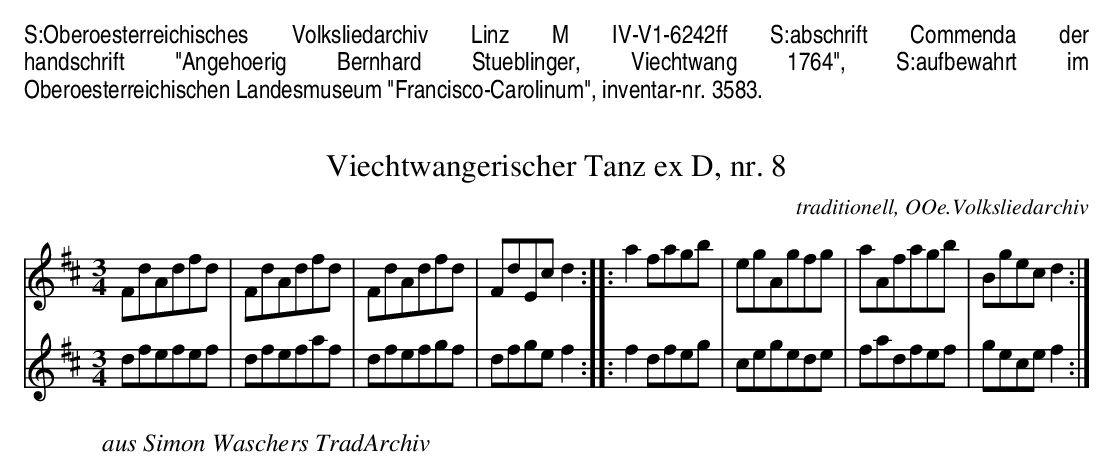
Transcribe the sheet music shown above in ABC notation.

X:1
T:Viechtwangerischer Tanz ex D, nr. 8
C:traditionell, OOe.Volksliedarchiv
%%textfont Helvetica-Narrow 10pt
%%begintext align
S:Oberoesterreichisches Volksliedarchiv Linz M IV-V1-6242ff
S:abschrift Commenda der handschrift "Angehoerig Bernhard Stueblinger, Viechtwang 1764",
S:aufbewahrt im Oberoesterreichischen Landesmuseum "Francisco-Carolinum", inventar-nr. 3583.
%%endtext
M:3/4
L:1/8
K:D
V:1
FdAdfd | FdAdfd | FdAdfd | FdEcd2 :||:\
a2fagb | egAgfg | aAfagb | Bgecd2 :|
V:2
dfefef | dfefaf | dfefgf | dfgef2 :||:\
f2dfeg | cegede | fadfef | gecef2 :|
W:aus Simon Waschers TradArchiv
